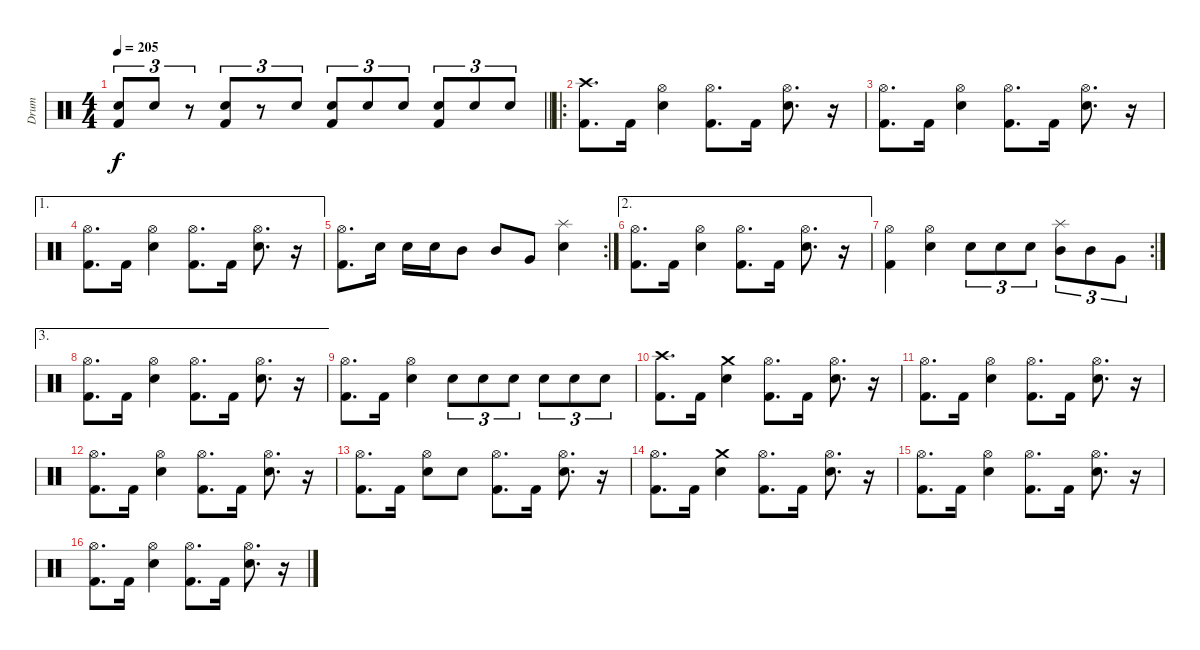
\track ("Drum" "Drum") {instrument percussion}
\staff {score}
\articulation defaults
\ts (4 4)
\tempo 205
\clef neutral
\barLineRight lightlight
\ks c
("Electric Snare (hit)" "Kick (hit) 2").8{tu (3 2) dy f} "Electric Snare (hit)".8{tu (3 2)} r.8{tu (3 2)} ("Electric Snare (hit)" "Kick (hit) 2").8{tu (3 2)} r.8{tu (3 2)} "Electric Snare (hit)".8{tu (3 2)} ("Electric Snare (hit)" "Kick (hit) 2").8{tu (3 2)} "Electric Snare (hit)".8{tu (3 2)} "Electric Snare (hit)".8{tu (3 2)} ("Electric Snare (hit)" "Kick (hit) 2").8{tu (3 2)} "Electric Snare (hit)".8{tu (3 2)} "Electric Snare (hit)".8{tu (3 2)} |
\ro
("Kick (hit) 2" "Crash high (hit)").8{d} "Kick (hit) 2".16 ("Electric Snare (hit)" "Hi-Hat (open)").4 ("Kick (hit) 2" "Hi-Hat (open)").8{d} "Kick (hit) 2".16 ("Electric Snare (hit)" "Hi-Hat (open)").8{d} r.16 |
("Kick (hit) 2" "Hi-Hat (open)").8{d} "Kick (hit) 2".16 ("Electric Snare (hit)" "Hi-Hat (open)").4 ("Kick (hit) 2" "Hi-Hat (open)").8{d} "Kick (hit) 2".16 ("Electric Snare (hit)" "Hi-Hat (open)").8{d} r.16 |
\ae 1
("Kick (hit) 2" "Hi-Hat (open)").8{d} "Kick (hit) 2".16 ("Electric Snare (hit)" "Hi-Hat (open)").4 ("Kick (hit) 2" "Hi-Hat (open)").8{d} "Kick (hit) 2".16 ("Electric Snare (hit)" "Hi-Hat (open)").8{d} r.16 |
\rc 2
("Kick (hit) 2" "Hi-Hat (open)").8{d} "Electric Snare (hit)".16 "Electric Snare (hit)".16 "Electric Snare (hit)".16 "Mid Tom (hit)".8 "Mid Tom (hit)".8 "Very Low Tom (hit)".8 ("Electric Snare (hit)" "Splash (hit)").4 |
\ae 2
("Kick (hit) 2" "Hi-Hat (open)").8{d} "Kick (hit) 2".16 ("Electric Snare (hit)" "Hi-Hat (open)").4 ("Kick (hit) 2" "Hi-Hat (open)").8{d} "Kick (hit) 2".16 ("Electric Snare (hit)" "Hi-Hat (open)").8{d} r.16 |
\rc 2
("Kick (hit) 2" "Hi-Hat (open)").4 ("Electric Snare (hit)" "Hi-Hat (open)").4 "Electric Snare (hit)".8{tu (3 2)} "Electric Snare (hit)".8{tu (3 2)} "Electric Snare (hit)".8{tu (3 2)} ("Mid Tom (hit)" "Splash (hit)").8{tu (3 2)} "Mid Tom (hit)".8{tu (3 2)} "Very Low Tom (hit)".8{tu (3 2)} |
\ae 3
("Kick (hit) 2" "Hi-Hat (open)").8{d} "Kick (hit) 2".16 ("Electric Snare (hit)" "Hi-Hat (open)").4 ("Kick (hit) 2" "Hi-Hat (open)").8{d} "Kick (hit) 2".16 ("Electric Snare (hit)" "Hi-Hat (open)").8{d} r.16 |
("Kick (hit) 2" "Hi-Hat (open)").8{d} "Kick (hit) 2".16 ("Electric Snare (hit)" "Hi-Hat (open)").4 "Electric Snare (hit)".8{tu (3 2)} "Electric Snare (hit)".8{tu (3 2)} "Electric Snare (hit)".8{tu (3 2)} "Electric Snare (hit)".8{tu (3 2)} "Electric Snare (hit)".8{tu (3 2)} "Electric Snare (hit)".8{tu (3 2)} |
("Kick (hit) 2" "Crash high (hit)").8{d} "Kick (hit) 2".16 ("Electric Snare (hit)" "Crash medium (hit)").4 ("Kick (hit) 2" "Hi-Hat (open)").8{d} "Kick (hit) 2".16 ("Electric Snare (hit)" "Hi-Hat (open)").8{d} r.16 |
("Kick (hit) 2" "Hi-Hat (open)").8{d} "Kick (hit) 2".16 ("Electric Snare (hit)" "Hi-Hat (open)").4 ("Kick (hit) 2" "Hi-Hat (open)").8{d} "Kick (hit) 2".16 ("Electric Snare (hit)" "Hi-Hat (open)").8{d} r.16 |
("Kick (hit) 2" "Hi-Hat (open)").8{d} "Kick (hit) 2".16 ("Electric Snare (hit)" "Hi-Hat (open)").4 ("Kick (hit) 2" "Hi-Hat (open)").8{d} "Kick (hit) 2".16 ("Electric Snare (hit)" "Hi-Hat (open)").8{d} r.16 |
("Kick (hit) 2" "Hi-Hat (open)").8{d} "Kick (hit) 2".16 ("Electric Snare (hit)" "Hi-Hat (open)").8 "Electric Snare (hit)".8 ("Kick (hit) 2" "Hi-Hat (open)").8{d} "Kick (hit) 2".16 ("Electric Snare (hit)" "Hi-Hat (open)").8{d} r.16 |
("Kick (hit) 2" "Hi-Hat (open)").8{d} "Kick (hit) 2".16 ("Electric Snare (hit)" "Crash medium (hit)").4 ("Kick (hit) 2" "Hi-Hat (open)").8{d} "Kick (hit) 2".16 ("Electric Snare (hit)" "Hi-Hat (open)").8{d} r.16 |
("Kick (hit) 2" "Hi-Hat (open)").8{d} "Kick (hit) 2".16 ("Electric Snare (hit)" "Hi-Hat (open)").4 ("Kick (hit) 2" "Hi-Hat (open)").8{d} "Kick (hit) 2".16 ("Electric Snare (hit)" "Hi-Hat (open)").8{d} r.16 |
("Kick (hit) 2" "Hi-Hat (open)").8{d} "Kick (hit) 2".16 ("Electric Snare (hit)" "Hi-Hat (open)").4 ("Kick (hit) 2" "Hi-Hat (open)").8{d} "Kick (hit) 2".16 ("Electric Snare (hit)" "Hi-Hat (open)").8{d} r.16
